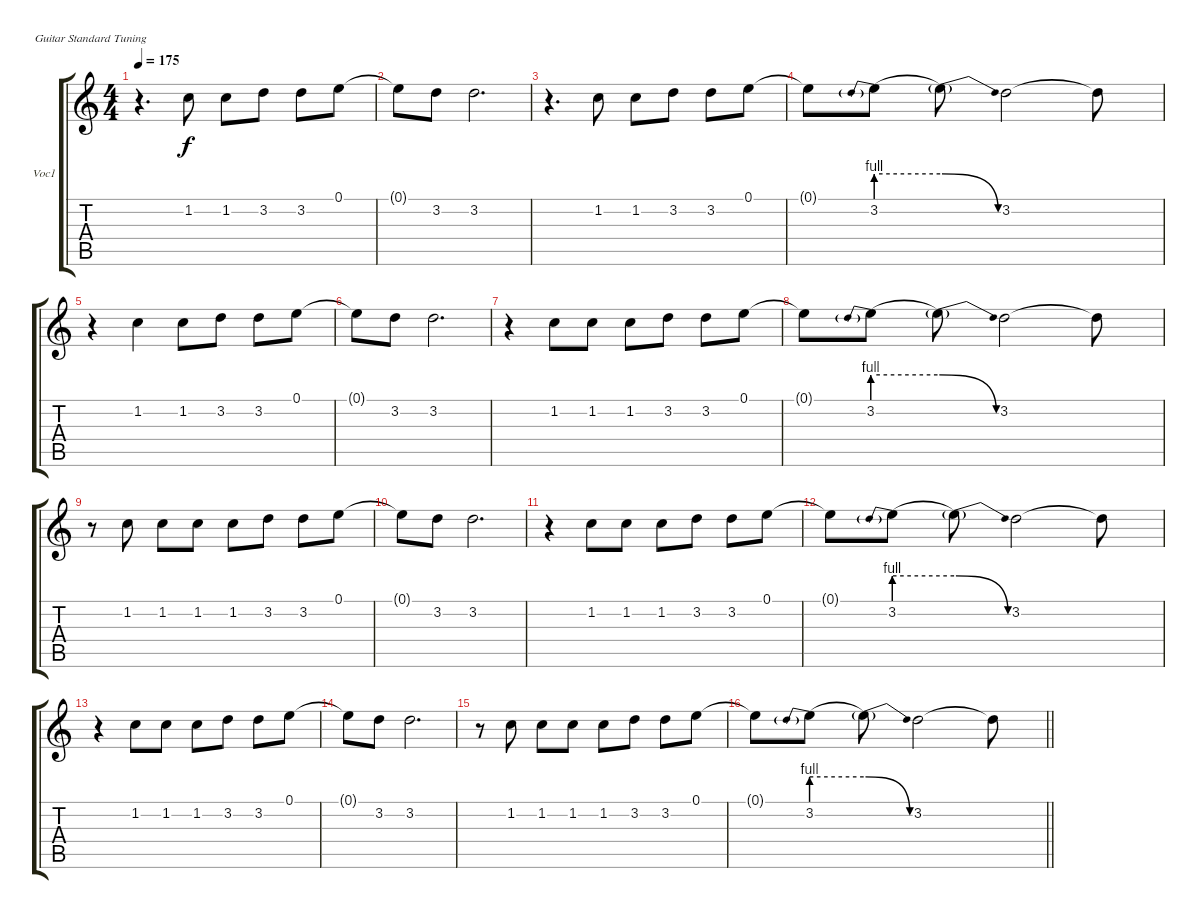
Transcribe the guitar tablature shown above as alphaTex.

\defaultSystemsLayout 4
\bracketExtendMode groupsimilarinstruments
\firstSystemTrackNameOrientation horizontal
\otherSystemsTrackNameOrientation horizontal
\track ("Vocals J" "Voc1") {instrument acousticguitarnylon}
\staff {score tabs}
\tuning (E4 B3 G3 D3 A2 E2)
\ts (4 4)
\tempo 175
\clef g2
\scale
0.333333
\ks c
r.4{d dy f} 1.2.8 1.2.8 3.2.8 3.2.8 0.1.8 |
\scale
0.333333 0.1{t}.8 3.2.8 3.2.2{d} |
\scale
0.333333 r.4{d} 1.2.8 1.2.8 3.2.8 3.2.8 0.1.8 |
\scale
0.333333 0.1{t}.8 3.2{be (prebend 0 4 60 4)}.8 3.2{be (release 0 4 6 0) t}.8 3.2.2 3.2{t}.8 |
\scale
0.333333 r.4 1.2.4 1.2.8 3.2.8 3.2.8 0.1.8 |
\scale
0.333333 0.1{t}.8 3.2.8 3.2.2{d} |
\scale
0.333333 r.4 1.2.8 1.2.8 1.2.8 3.2.8 3.2.8 0.1.8 |
\scale
0.333333 0.1{t}.8 3.2{be (prebend 0 4 60 4)}.8 3.2{be (release 0 4 6 0) t}.8 3.2.2 3.2{t}.8 |
\scale
0.333333 r.8 1.2.8 1.2.8 1.2.8 1.2.8 3.2.8 3.2.8 0.1.8 |
\scale
0.333333 0.1{t}.8 3.2.8 3.2.2{d} |
\scale
0.333333 r.4 1.2.8 1.2.8 1.2.8 3.2.8 3.2.8 0.1.8 |
\scale
0.333333 0.1{t}.8 3.2{be (prebend 0 4 60 4)}.8 3.2{be (release 0 4 6 0) t}.8 3.2.2 3.2{t}.8 |
\scale
0.333333 r.4 1.2.8 1.2.8 1.2.8 3.2.8 3.2.8 0.1.8 |
\scale
0.333333 0.1{t}.8 3.2.8 3.2.2{d} |
\scale
0.333333 r.8 1.2.8 1.2.8 1.2.8 1.2.8 3.2.8 3.2.8 0.1.8 |
\scale
0.333333
\barLineRight lightlight
0.1{t}.8 3.2{be (prebend 0 4 60 4)}.8 3.2{be (release 0 4 6 0) t}.8 3.2.2 3.2{t}.8
